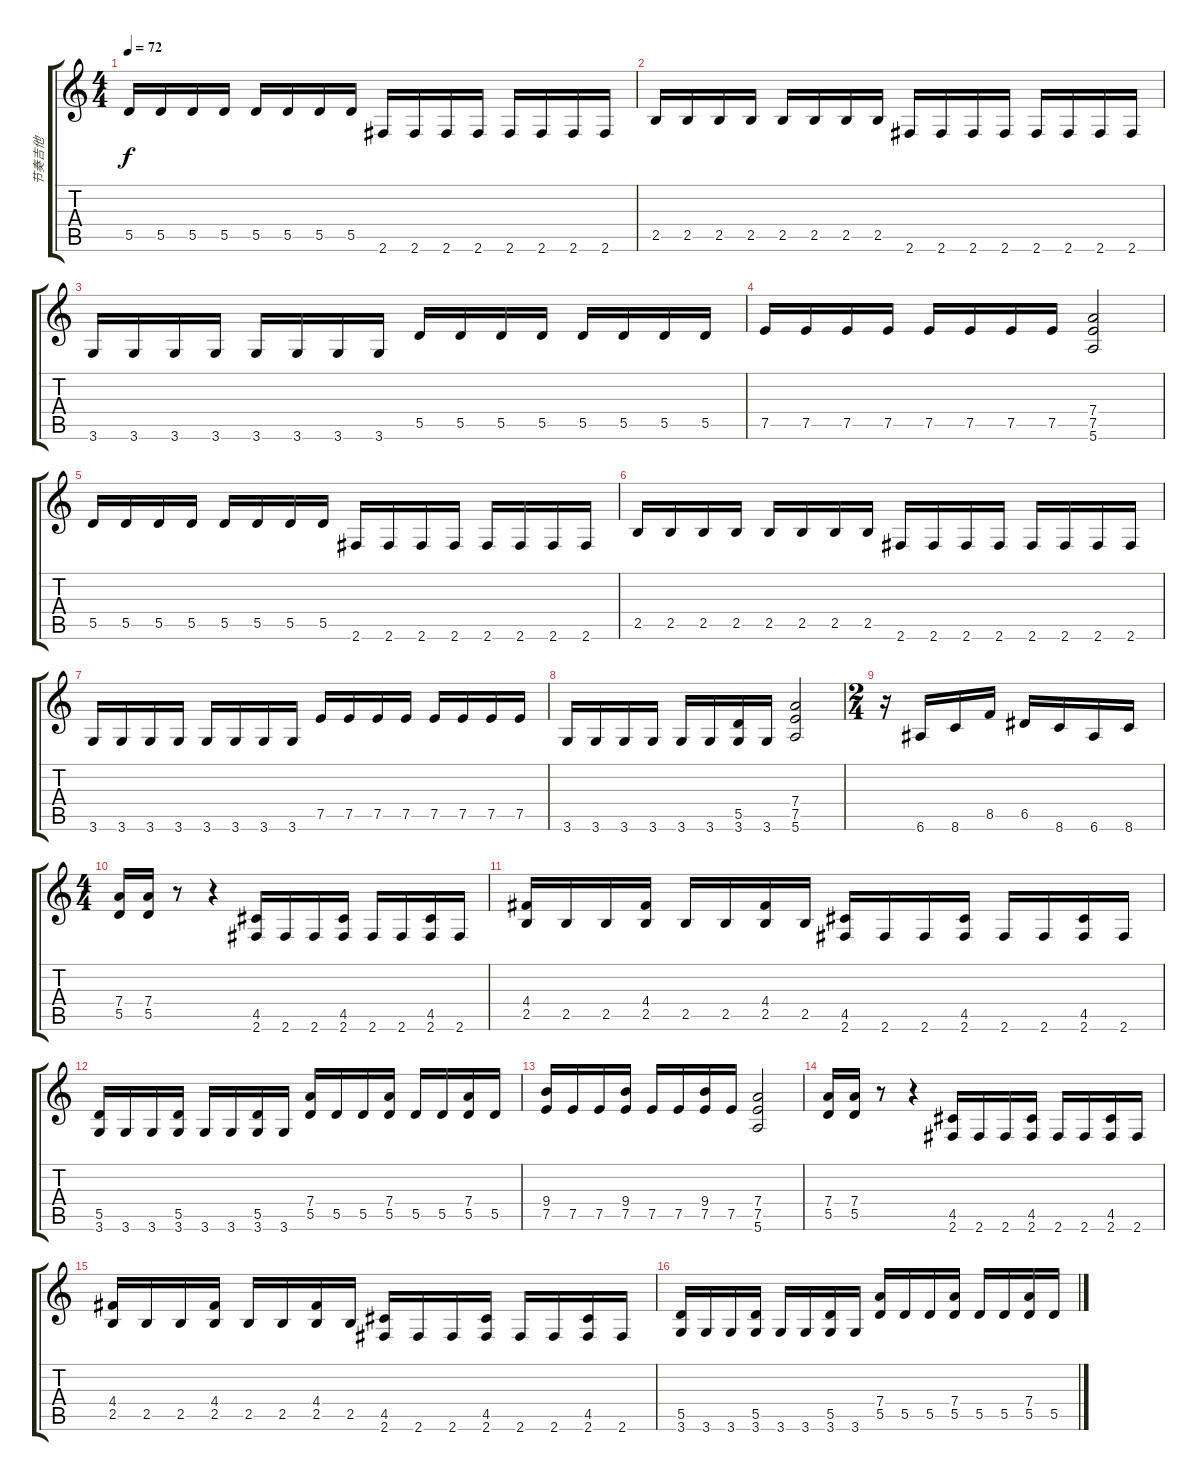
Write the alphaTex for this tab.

\track ("节奏吉他" "节奏吉他") {instrument distortionguitar}
\staff {score tabs}
\tuning (E4 B3 G3 D3 A2 E2) {hide}
\ts (4 4)
\tempo 72
\clef g2
\ks c
5.5.16{dy f} 5.5.16 5.5.16 5.5.16 5.5.16 5.5.16 5.5.16 5.5.16 2.6.16 2.6.16 2.6.16 2.6.16 2.6.16 2.6.16 2.6.16 2.6.16 |
2.5.16 2.5.16 2.5.16 2.5.16 2.5.16 2.5.16 2.5.16 2.5.16 2.6.16 2.6.16 2.6.16 2.6.16 2.6.16 2.6.16 2.6.16 2.6.16 |
3.6.16 3.6.16 3.6.16 3.6.16 3.6.16 3.6.16 3.6.16 3.6.16 5.5.16 5.5.16 5.5.16 5.5.16 5.5.16 5.5.16 5.5.16 5.5.16 |
7.5.16 7.5.16 7.5.16 7.5.16 7.5.16 7.5.16 7.5.16 7.5.16 (7.4 7.5 5.6).2 |
5.5.16 5.5.16 5.5.16 5.5.16 5.5.16 5.5.16 5.5.16 5.5.16 2.6.16 2.6.16 2.6.16 2.6.16 2.6.16 2.6.16 2.6.16 2.6.16 |
2.5.16 2.5.16 2.5.16 2.5.16 2.5.16 2.5.16 2.5.16 2.5.16 2.6.16 2.6.16 2.6.16 2.6.16 2.6.16 2.6.16 2.6.16 2.6.16 |
3.6.16 3.6.16 3.6.16 3.6.16 3.6.16 3.6.16 3.6.16 3.6.16 7.5.16 7.5.16 7.5.16 7.5.16 7.5.16 7.5.16 7.5.16 7.5.16 |
3.6.16 3.6.16 3.6.16 3.6.16 3.6.16 3.6.16 (5.5 3.6).16 3.6.16 (7.4 7.5 5.6).2 |
\ts (2 4)
r.16 6.6.16 8.6.16 8.5.16 6.5.16 8.6.16 6.6.16 8.6.16 |
\ts (4 4)
(7.4 5.5).16 (7.4 5.5).16 r.8 r.4 (4.5 2.6).16 2.6.16 2.6.16 (4.5 2.6).16 2.6.16 2.6.16 (4.5 2.6).16 2.6.16 |
(4.4 2.5).16 2.5.16 2.5.16 (4.4 2.5).16 2.5.16 2.5.16 (4.4 2.5).16 2.5.16 (4.5 2.6).16 2.6.16 2.6.16 (4.5 2.6).16 2.6.16 2.6.16 (4.5 2.6).16 2.6.16 |
(5.5 3.6).16 3.6.16 3.6.16 (5.5 3.6).16 3.6.16 3.6.16 (5.5 3.6).16 3.6.16 (7.4 5.5).16 5.5.16 5.5.16 (7.4 5.5).16 5.5.16 5.5.16 (7.4 5.5).16 5.5.16 |
(9.4 7.5).16 7.5.16 7.5.16 (9.4 7.5).16 7.5.16 7.5.16 (9.4 7.5).16 7.5.16 (7.4 7.5 5.6).2 |
(7.4 5.5).16 (7.4 5.5).16 r.8 r.4 (4.5 2.6).16 2.6.16 2.6.16 (4.5 2.6).16 2.6.16 2.6.16 (4.5 2.6).16 2.6.16 |
(4.4 2.5).16 2.5.16 2.5.16 (4.4 2.5).16 2.5.16 2.5.16 (4.4 2.5).16 2.5.16 (4.5 2.6).16 2.6.16 2.6.16 (4.5 2.6).16 2.6.16 2.6.16 (4.5 2.6).16 2.6.16 |
(5.5 3.6).16 3.6.16 3.6.16 (5.5 3.6).16 3.6.16 3.6.16 (5.5 3.6).16 3.6.16 (7.4 5.5).16 5.5.16 5.5.16 (7.4 5.5).16 5.5.16 5.5.16 (7.4 5.5).16 5.5.16
